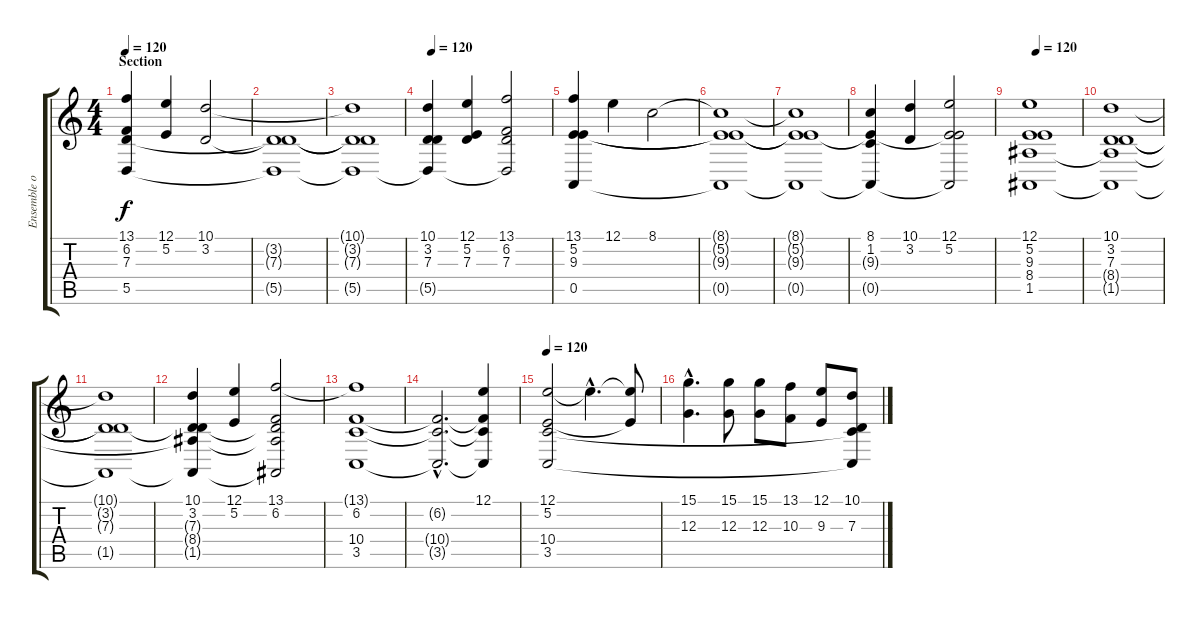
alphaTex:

\track ("Ensemble of silence" "Ensemble o") {instrument stringensemble1}
\staff {score tabs}
\tuning (E4 B3 G3 D3 A2 E2) {hide}
\ts (4 4)
\section ("" "Section")
\tempo 120
\clef g2
\ks c
(13.1 6.2 7.3 5.5).4{dy f volume 11} (12.1 5.2).4 (10.1 3.2).2 |
(3.2{t} 7.3{t} 5.5{t}).1 |
(10.1{t} 3.2{t} 7.3{t} 5.5{t}).1 |
\tempo 120
(10.1 3.2 7.3 5.5{t}).4 (12.1 5.2 7.3).4 (13.1 6.2 7.3 5.5{t}).2 |
(13.1 5.2 9.3 0.5).4 12.1.4 8.1.2 |
(8.1{t} 5.2{t} 9.3{t} 0.5{t}).1 |
(8.1{t} 5.2{t} 9.3{t} 0.5{t}).1 |
(8.1 1.2 9.3{t} 0.5{t}).4 (10.1 3.2).4 (12.1 5.2 9.3{t} 0.5{t}).2 |
\tempo 120
(12.1 5.2 9.3 8.4 1.5).1 |
(10.1 3.2 7.3 8.4{t} 1.5{t}).1 |
(10.1{t} 3.2{t} 7.3{t} 1.5{t}).1 |
(10.1 3.2 7.3{t} 8.4{t} 1.5{t}).4 (12.1 5.2).4 (13.1 6.2 7.3{t} 8.4{t} 1.5{t}).2 |
(13.1{t} 6.2 10.4 3.5).1 |
(6.2{hac t} 10.4{hac t} 3.5{hac t}).2{d} (12.1 6.2{t} 10.4{t} 3.5{t}).4 |
\tempo 120
(12.1 5.2 10.4 3.5).2 12.1{hac t}.4{d} (12.1{t} 5.2{t}).8 |
(15.1{hac} 12.3{hac}).4{d} (15.1 12.3).8 (15.1 12.3).8 (13.1 10.3).8 (12.1 9.3).8 (10.1 7.3 10.4{t} 3.5{t}).8
